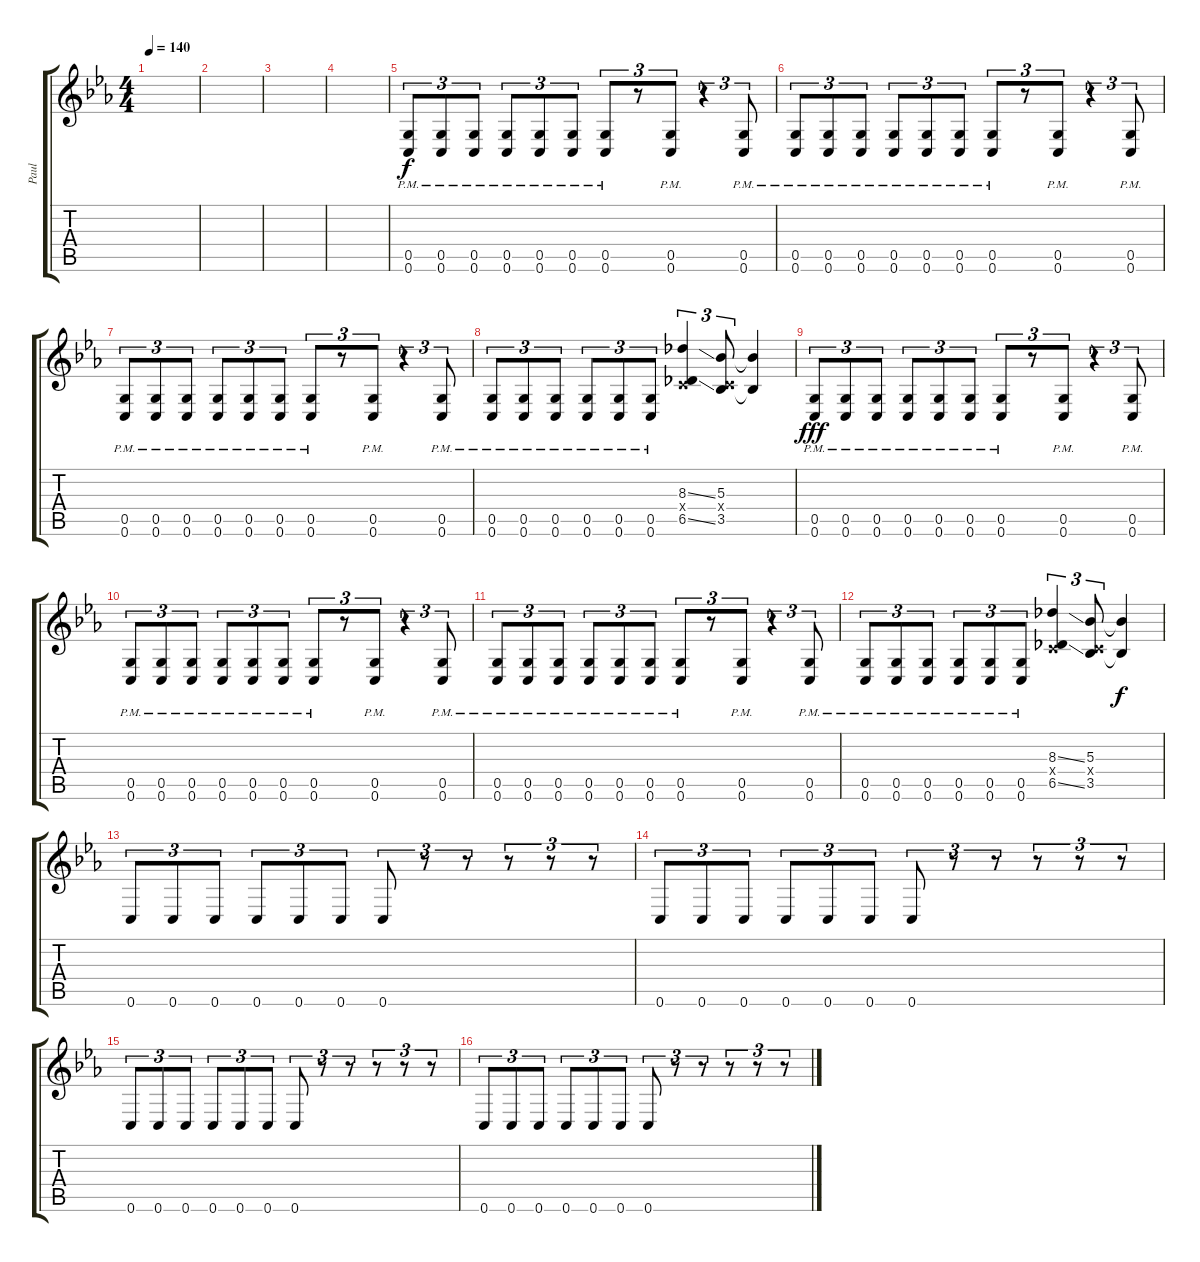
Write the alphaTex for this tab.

\track ("Paul" "Paul") {instrument overdrivenguitar}
\staff {score tabs}
\tuning (D4 A3 F3 C3 G2 C2) {hide}
\ts (4 4)
\tempo 140
\clef g2
\ks eb
|
|
|
|
(0.5{pm} 0.6{pm}).8{tu (3 2)} (0.5{pm} 0.6{pm}).8{tu (3 2)} (0.5{pm} 0.6{pm}).8{tu (3 2)} (0.5{pm} 0.6{pm}).8{tu (3 2)} (0.5{pm} 0.6{pm}).8{tu (3 2)} (0.5{pm} 0.6{pm}).8{tu (3 2)} (0.5{pm} 0.6{pm}).8{tu (3 2)} r.8{tu (3 2)} (0.5{pm} 0.6{pm}).8{tu (3 2)} r.4{tu (3 2)} (0.5{pm} 0.6{pm}).8{tu (3 2)} |
(0.5{pm} 0.6{pm}).8{tu (3 2)} (0.5{pm} 0.6{pm}).8{tu (3 2)} (0.5{pm} 0.6{pm}).8{tu (3 2)} (0.5{pm} 0.6{pm}).8{tu (3 2)} (0.5{pm} 0.6{pm}).8{tu (3 2)} (0.5{pm} 0.6{pm}).8{tu (3 2)} (0.5{pm} 0.6{pm}).8{tu (3 2)} r.8{tu (3 2)} (0.5{pm} 0.6{pm}).8{tu (3 2)} r.4{tu (3 2)} (0.5{pm} 0.6{pm}).8{tu (3 2)} |
(0.5{pm} 0.6{pm}).8{tu (3 2)} (0.5{pm} 0.6{pm}).8{tu (3 2)} (0.5{pm} 0.6{pm}).8{tu (3 2)} (0.5{pm} 0.6{pm}).8{tu (3 2)} (0.5{pm} 0.6{pm}).8{tu (3 2)} (0.5{pm} 0.6{pm}).8{tu (3 2)} (0.5{pm} 0.6{pm}).8{tu (3 2)} r.8{tu (3 2)} (0.5{pm} 0.6{pm}).8{tu (3 2)} r.4{tu (3 2)} (0.5{pm} 0.6{pm}).8{tu (3 2)} |
(0.5{pm} 0.6{pm}).8{tu (3 2)} (0.5{pm} 0.6{pm}).8{tu (3 2)} (0.5{pm} 0.6{pm}).8{tu (3 2)} (0.5{pm} 0.6{pm}).8{tu (3 2)} (0.5{pm} 0.6{pm}).8{tu (3 2)} (0.5{pm} 0.6{pm}).8{tu (3 2)} (8.3{ss} 0.4{x} 6.5{ss}).4{tu (3 2)} (5.3 0.4{x} 3.5).8{tu (3 2)} (5.3{t} 3.5{t}).4{dy f} |
(0.5{pm} 0.6{pm}).8{tu (3 2) dy fff} (0.5{pm} 0.6{pm}).8{tu (3 2)} (0.5{pm} 0.6{pm}).8{tu (3 2)} (0.5{pm} 0.6{pm}).8{tu (3 2)} (0.5{pm} 0.6{pm}).8{tu (3 2)} (0.5{pm} 0.6{pm}).8{tu (3 2)} (0.5{pm} 0.6{pm}).8{tu (3 2)} r.8{tu (3 2)} (0.5{pm} 0.6{pm}).8{tu (3 2)} r.4{tu (3 2)} (0.5{pm} 0.6{pm}).8{tu (3 2)} |
(0.5{pm} 0.6{pm}).8{tu (3 2)} (0.5{pm} 0.6{pm}).8{tu (3 2)} (0.5{pm} 0.6{pm}).8{tu (3 2)} (0.5{pm} 0.6{pm}).8{tu (3 2)} (0.5{pm} 0.6{pm}).8{tu (3 2)} (0.5{pm} 0.6{pm}).8{tu (3 2)} (0.5{pm} 0.6{pm}).8{tu (3 2)} r.8{tu (3 2)} (0.5{pm} 0.6{pm}).8{tu (3 2)} r.4{tu (3 2)} (0.5{pm} 0.6{pm}).8{tu (3 2)} |
(0.5{pm} 0.6{pm}).8{tu (3 2)} (0.5{pm} 0.6{pm}).8{tu (3 2)} (0.5{pm} 0.6{pm}).8{tu (3 2)} (0.5{pm} 0.6{pm}).8{tu (3 2)} (0.5{pm} 0.6{pm}).8{tu (3 2)} (0.5{pm} 0.6{pm}).8{tu (3 2)} (0.5{pm} 0.6{pm}).8{tu (3 2)} r.8{tu (3 2)} (0.5{pm} 0.6{pm}).8{tu (3 2)} r.4{tu (3 2)} (0.5{pm} 0.6{pm}).8{tu (3 2)} |
(0.5{pm} 0.6{pm}).8{tu (3 2)} (0.5{pm} 0.6{pm}).8{tu (3 2)} (0.5{pm} 0.6{pm}).8{tu (3 2)} (0.5{pm} 0.6{pm}).8{tu (3 2)} (0.5{pm} 0.6{pm}).8{tu (3 2)} (0.5{pm} 0.6{pm}).8{tu (3 2)} (8.3{ss} 0.4{x} 6.5{ss}).4{tu (3 2)} (5.3 0.4{x} 3.5).8{tu (3 2)} (5.3{t} 3.5{t}).4{dy f} |
0.6.8{tu (3 2)} 0.6.8{tu (3 2)} 0.6.8{tu (3 2)} 0.6.8{tu (3 2)} 0.6.8{tu (3 2)} 0.6.8{tu (3 2)} 0.6.8{tu (3 2)} r.8{tu (3 2)} r.8{tu (3 2)} r.8{tu (3 2)} r.8{tu (3 2)} r.8{tu (3 2)} |
0.6.8{tu (3 2)} 0.6.8{tu (3 2)} 0.6.8{tu (3 2)} 0.6.8{tu (3 2)} 0.6.8{tu (3 2)} 0.6.8{tu (3 2)} 0.6.8{tu (3 2)} r.8{tu (3 2)} r.8{tu (3 2)} r.8{tu (3 2)} r.8{tu (3 2)} r.8{tu (3 2)} |
0.6.8{tu (3 2)} 0.6.8{tu (3 2)} 0.6.8{tu (3 2)} 0.6.8{tu (3 2)} 0.6.8{tu (3 2)} 0.6.8{tu (3 2)} 0.6.8{tu (3 2)} r.8{tu (3 2)} r.8{tu (3 2)} r.8{tu (3 2)} r.8{tu (3 2)} r.8{tu (3 2)} |
0.6.8{tu (3 2)} 0.6.8{tu (3 2)} 0.6.8{tu (3 2)} 0.6.8{tu (3 2)} 0.6.8{tu (3 2)} 0.6.8{tu (3 2)} 0.6.8{tu (3 2)} r.8{tu (3 2)} r.8{tu (3 2)} r.8{tu (3 2)} r.8{tu (3 2)} r.8{tu (3 2)}
